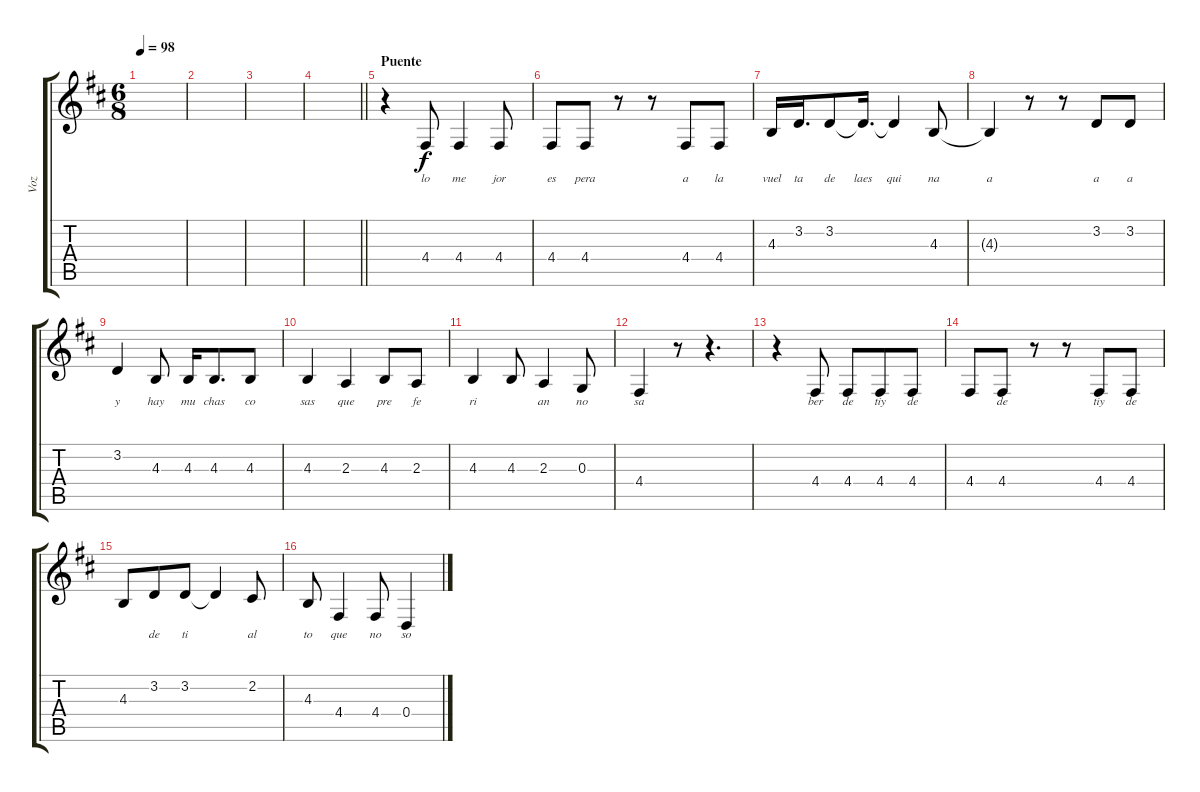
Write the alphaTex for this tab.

\track ("Voz" "Voz") {instrument bassoon}
\staff {score tabs}
\tuning (E4 B3 G3 D3 A2 E2) {hide}
\ts (6 8)
\tempo 98
\clef g2
\ks d
|
|
|
\barLineRight lightlight
|
\section ("" "Puente")
r.4 4.4.8{lyrics (0 "lo") lyrics (1 "") lyrics (2 "") lyrics (3 "") lyrics (4 "")} 4.4.4{lyrics (0 "me") lyrics (1 "") lyrics (2 "") lyrics (3 "") lyrics (4 "")} 4.4.8{lyrics (0 "jor") lyrics (1 "") lyrics (2 "") lyrics (3 "") lyrics (4 "")} |
4.4.8{lyrics (0 "es") lyrics (1 "") lyrics (2 "") lyrics (3 "") lyrics (4 "")} 4.4.8{lyrics (0 "pera") lyrics (1 "") lyrics (2 "") lyrics (3 "") lyrics (4 "")} r.8 r.8 4.4.8{lyrics (0 "a") lyrics (1 "") lyrics (2 "") lyrics (3 "") lyrics (4 "")} 4.4.8{lyrics (0 "la") lyrics (1 "") lyrics (2 "") lyrics (3 "") lyrics (4 "")} |
4.3.16{lyrics (0 "vuel") lyrics (1 "") lyrics (2 "") lyrics (3 "") lyrics (4 "")} 3.2.16{d lyrics (0 "ta") lyrics (1 "") lyrics (2 "") lyrics (3 "") lyrics (4 "")} 3.2.8{lyrics (0 "de") lyrics (1 "") lyrics (2 "") lyrics (3 "") lyrics (4 "")} 3.2{t}.16{d lyrics (0 "laes") lyrics (1 "") lyrics (2 "") lyrics (3 "") lyrics (4 "")} 3.2{t}.4{lyrics (0 "qui") lyrics (1 "") lyrics (2 "") lyrics (3 "") lyrics (4 "")} 4.3.8{lyrics (0 "na") lyrics (1 "") lyrics (2 "") lyrics (3 "") lyrics (4 "")} |
4.3{t}.4{lyrics (0 "a") lyrics (1 "") lyrics (2 "") lyrics (3 "") lyrics (4 "")} r.8 r.8 3.2.8{lyrics (0 "a") lyrics (1 "") lyrics (2 "") lyrics (3 "") lyrics (4 "")} 3.2.8{lyrics (0 "a") lyrics (1 "") lyrics (2 "") lyrics (3 "") lyrics (4 "")} |
3.2.4{lyrics (0 "y") lyrics (1 "") lyrics (2 "") lyrics (3 "") lyrics (4 "")} 4.3.8{lyrics (0 "hay") lyrics (1 "") lyrics (2 "") lyrics (3 "") lyrics (4 "")} 4.3.16{lyrics (0 "mu") lyrics (1 "") lyrics (2 "") lyrics (3 "") lyrics (4 "")} 4.3.8{d lyrics (0 "chas") lyrics (1 "") lyrics (2 "") lyrics (3 "") lyrics (4 "")} 4.3.8{lyrics (0 "co") lyrics (1 "") lyrics (2 "") lyrics (3 "") lyrics (4 "")} |
4.3.4{lyrics (0 "sas") lyrics (1 "") lyrics (2 "") lyrics (3 "") lyrics (4 "")} 2.3.4{lyrics (0 "que") lyrics (1 "") lyrics (2 "") lyrics (3 "") lyrics (4 "")} 4.3.8{lyrics (0 "pre") lyrics (1 "") lyrics (2 "") lyrics (3 "") lyrics (4 "")} 2.3.8{lyrics (0 "fe") lyrics (1 "") lyrics (2 "") lyrics (3 "") lyrics (4 "")} |
4.3.4{lyrics (0 "ri") lyrics (1 "") lyrics (2 "") lyrics (3 "") lyrics (4 "")} 4.3.8{lyrics (0 "") lyrics (1 "") lyrics (2 "") lyrics (3 "") lyrics (4 "")} 2.3.4{lyrics (0 "an") lyrics (1 "") lyrics (2 "") lyrics (3 "") lyrics (4 "")} 0.3.8{lyrics (0 "no") lyrics (1 "") lyrics (2 "") lyrics (3 "") lyrics (4 "")} |
4.4.4{lyrics (0 "sa") lyrics (1 "") lyrics (2 "") lyrics (3 "") lyrics (4 "")} r.8 r.4{d} |
r.4 4.4.8{lyrics (0 "ber") lyrics (1 "") lyrics (2 "") lyrics (3 "") lyrics (4 "")} 4.4.8{lyrics (0 "de") lyrics (1 "") lyrics (2 "") lyrics (3 "") lyrics (4 "")} 4.4.8{lyrics (0 "tiy") lyrics (1 "") lyrics (2 "") lyrics (3 "") lyrics (4 "")} 4.4.8{lyrics (0 "de") lyrics (1 "") lyrics (2 "") lyrics (3 "") lyrics (4 "")} |
4.4.8{lyrics (0 "") lyrics (1 "") lyrics (2 "") lyrics (3 "") lyrics (4 "")} 4.4.8{lyrics (0 "de") lyrics (1 "") lyrics (2 "") lyrics (3 "") lyrics (4 "")} r.8 r.8 4.4.8{lyrics (0 "tiy") lyrics (1 "") lyrics (2 "") lyrics (3 "") lyrics (4 "")} 4.4.8{lyrics (0 "de") lyrics (1 "") lyrics (2 "") lyrics (3 "") lyrics (4 "")} |
4.3.8{lyrics (0 "") lyrics (1 "") lyrics (2 "") lyrics (3 "") lyrics (4 "")} 3.2.8{lyrics (0 "de") lyrics (1 "") lyrics (2 "") lyrics (3 "") lyrics (4 "")} 3.2.8{lyrics (0 "ti") lyrics (1 "") lyrics (2 "") lyrics (3 "") lyrics (4 "")} 3.2{t}.4{lyrics (0 "") lyrics (1 "") lyrics (2 "") lyrics (3 "") lyrics (4 "")} 2.2.8{lyrics (0 "al") lyrics (1 "") lyrics (2 "") lyrics (3 "") lyrics (4 "")} |
4.3.8{lyrics (0 "to") lyrics (1 "") lyrics (2 "") lyrics (3 "") lyrics (4 "")} 4.4.4{lyrics (0 "que") lyrics (1 "") lyrics (2 "") lyrics (3 "") lyrics (4 "")} 4.4.8{lyrics (0 "no") lyrics (1 "") lyrics (2 "") lyrics (3 "") lyrics (4 "")} 0.4.4{lyrics (0 "so") lyrics (1 "") lyrics (2 "") lyrics (3 "") lyrics (4 "")}
